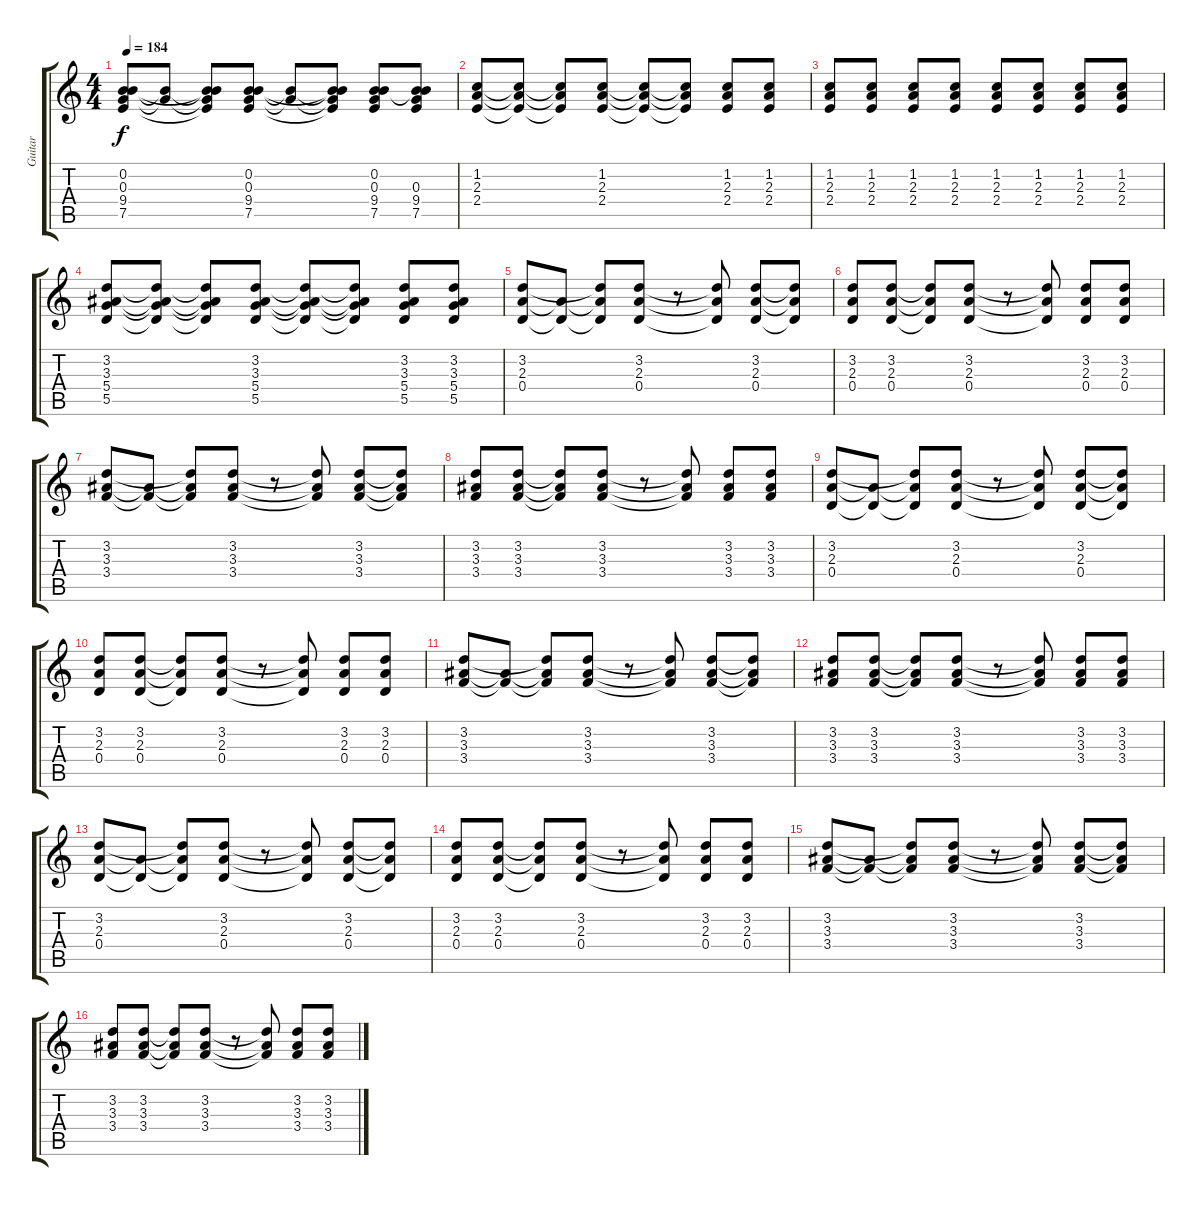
\track ("Guitar" "Guitar") {instrument electricguitarclean}
\staff {score tabs}
\tuning (E4 B3 G3 D3 A2 E2) {hide}
\ts (4 4)
\tempo 184
\clef g2
\ks c
(0.2 0.3 9.4 7.5).8{dy f} (0.3{t} 9.4{t}).8 (0.2{t} 0.3{t} 9.4{t} 7.5{t}).8 (0.2 0.3 9.4 7.5).8 (0.3{t} 9.4{t}).8 (0.2{t} 0.3{t} 9.4{t} 7.5{t}).8 (0.2 0.3 9.4 7.5).8 (0.2{t} 0.3 9.4 7.5).8 |
(1.2 2.3 2.4).8 (1.2{t} 2.3{t} 2.4{t}).8 (1.2{t} 2.3{t} 2.4{t}).8 (1.2 2.3 2.4).8 (1.2{t} 2.3{t} 2.4{t}).8 (1.2{t} 2.3{t} 2.4{t}).8 (1.2 2.3 2.4).8 (1.2 2.3 2.4).8 |
(1.2 2.3 2.4).8 (1.2 2.3 2.4).8 (1.2 2.3 2.4).8 (1.2 2.3 2.4).8 (1.2 2.3 2.4).8 (1.2 2.3 2.4).8 (1.2 2.3 2.4).8 (1.2 2.3 2.4).8 |
(3.2 3.3 5.4 5.5).8 (3.2{t} 3.3{t} 5.4{t} 5.5{t}).8 (3.2{t} 3.3{t} 5.4{t} 5.5{t}).8 (3.2 3.3 5.4 5.5).8 (3.2{t} 3.3{t} 5.4{t} 5.5{t}).8 (3.2{t} 3.3{t} 5.4{t} 5.5{t}).8 (3.2 3.3 5.4 5.5).8 (3.2 3.3 5.4 5.5).8 |
(3.2 2.3 0.4).8 (2.3{t} 0.4{t}).8 (3.2{t} 2.3{t} 0.4{t}).8 (3.2 2.3 0.4).8 r.8 (3.2{t} 2.3{t} 0.4{t}).8 (3.2 2.3 0.4).8 (3.2{t} 2.3{t} 0.4{t}).8 |
(3.2 2.3 0.4).8 (3.2 2.3 0.4).8 (3.2{t} 2.3{t} 0.4{t}).8 (3.2 2.3 0.4).8 r.8 (3.2{t} 2.3{t} 0.4{t}).8 (3.2 2.3 0.4).8 (3.2 2.3 0.4).8 |
(3.2 3.3 3.4).8 (3.3{t} 3.4{t}).8 (3.2{t} 3.3{t} 3.4{t}).8 (3.2 3.3 3.4).8 r.8 (3.2{t} 3.3{t} 3.4{t}).8 (3.2 3.3 3.4).8 (3.2{t} 3.3{t} 3.4{t}).8 |
(3.2 3.3 3.4).8 (3.2 3.3 3.4).8 (3.2{t} 3.3{t} 3.4{t}).8 (3.2 3.3 3.4).8 r.8 (3.2{t} 3.3{t} 3.4{t}).8 (3.2 3.3 3.4).8 (3.2 3.3 3.4).8 |
(3.2 2.3 0.4).8 (2.3{t} 0.4{t}).8 (3.2{t} 2.3{t} 0.4{t}).8 (3.2 2.3 0.4).8 r.8 (3.2{t} 2.3{t} 0.4{t}).8 (3.2 2.3 0.4).8 (3.2{t} 2.3{t} 0.4{t}).8 |
(3.2 2.3 0.4).8 (3.2 2.3 0.4).8 (3.2{t} 2.3{t} 0.4{t}).8 (3.2 2.3 0.4).8 r.8 (3.2{t} 2.3{t} 0.4{t}).8 (3.2 2.3 0.4).8 (3.2 2.3 0.4).8 |
(3.2 3.3 3.4).8 (3.3{t} 3.4{t}).8 (3.2{t} 3.3{t} 3.4{t}).8 (3.2 3.3 3.4).8 r.8 (3.2{t} 3.3{t} 3.4{t}).8 (3.2 3.3 3.4).8 (3.2{t} 3.3{t} 3.4{t}).8 |
(3.2 3.3 3.4).8 (3.2 3.3 3.4).8 (3.2{t} 3.3{t} 3.4{t}).8 (3.2 3.3 3.4).8 r.8 (3.2{t} 3.3{t} 3.4{t}).8 (3.2 3.3 3.4).8 (3.2 3.3 3.4).8 |
(3.2 2.3 0.4).8 (2.3{t} 0.4{t}).8 (3.2{t} 2.3{t} 0.4{t}).8 (3.2 2.3 0.4).8 r.8 (3.2{t} 2.3{t} 0.4{t}).8 (3.2 2.3 0.4).8 (3.2{t} 2.3{t} 0.4{t}).8 |
(3.2 2.3 0.4).8 (3.2 2.3 0.4).8 (3.2{t} 2.3{t} 0.4{t}).8 (3.2 2.3 0.4).8 r.8 (3.2{t} 2.3{t} 0.4{t}).8 (3.2 2.3 0.4).8 (3.2 2.3 0.4).8 |
(3.2 3.3 3.4).8 (3.3{t} 3.4{t}).8 (3.2{t} 3.3{t} 3.4{t}).8 (3.2 3.3 3.4).8 r.8 (3.2{t} 3.3{t} 3.4{t}).8 (3.2 3.3 3.4).8 (3.2{t} 3.3{t} 3.4{t}).8 |
(3.2 3.3 3.4).8 (3.2 3.3 3.4).8 (3.2{t} 3.3{t} 3.4{t}).8 (3.2 3.3 3.4).8 r.8 (3.2{t} 3.3{t} 3.4{t}).8 (3.2 3.3 3.4).8 (3.2 3.3 3.4).8
